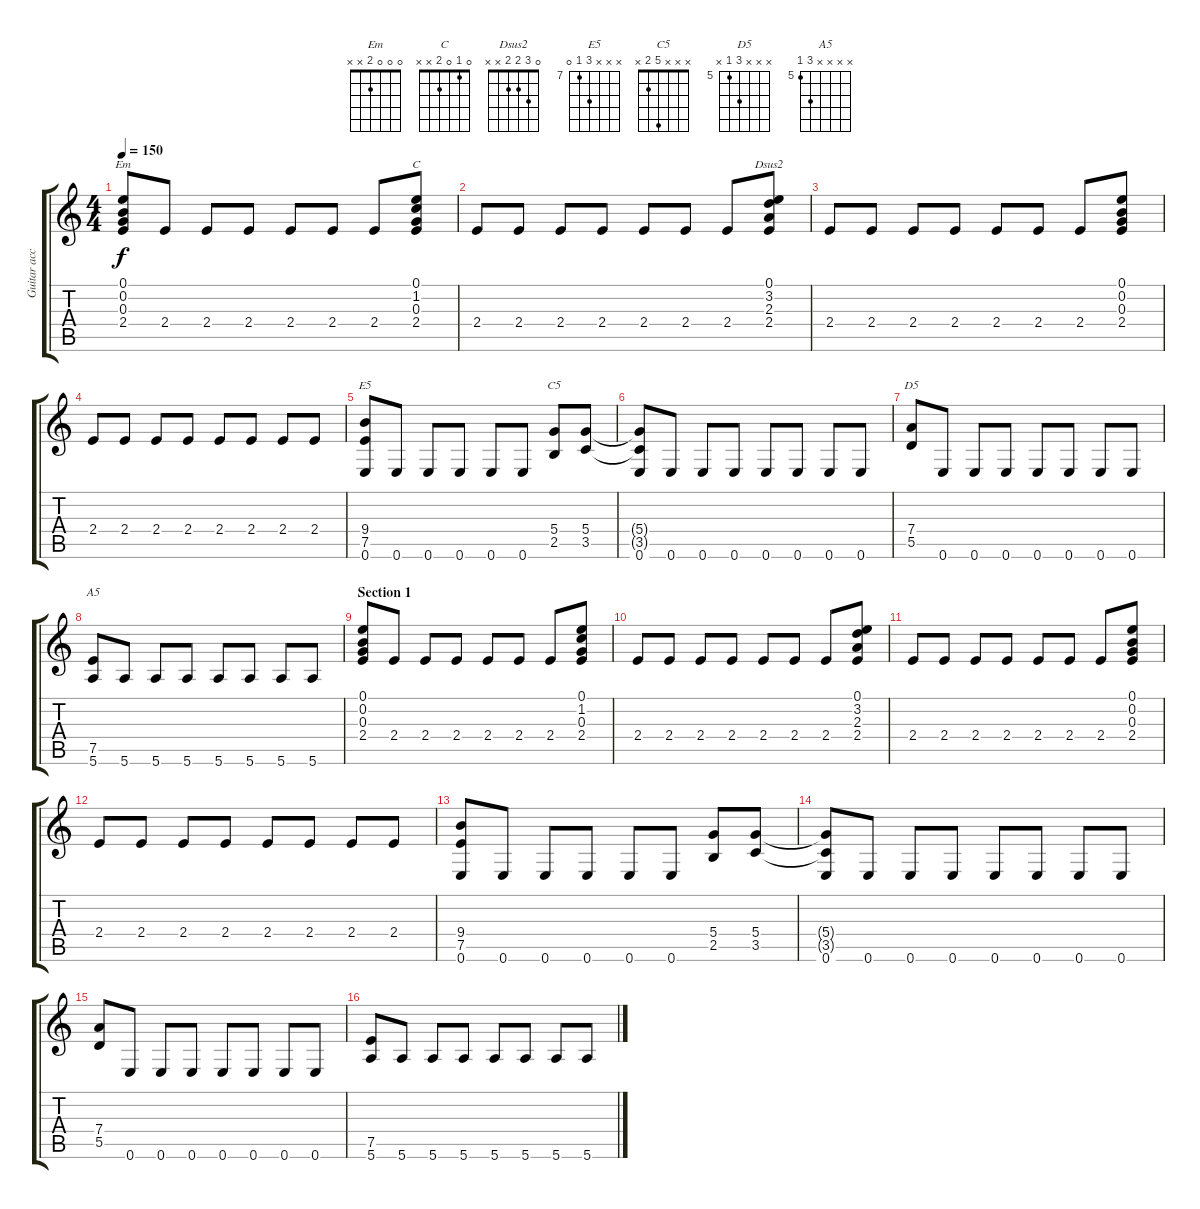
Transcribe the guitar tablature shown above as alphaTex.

\track ("Guitar acc" "Guitar acc") {instrument overdrivenguitar}
\staff {score tabs}
\tuning (E4 B3 G3 D3 A2 E2) {hide}
\chord ("Em" 0 0 0 2 x x)
\chord ("C" 0 1 0 2 x x)
\chord ("Dsus2" 0 3 2 2 x x)
\chord ("E5" x x x 9 7 0) {firstfret 7}
\chord ("C5" x x x 5 2 x)
\chord ("D5" x x x 7 5 x) {firstfret 5}
\chord ("A5" x x x x 7 5) {firstfret 5}
\ts (4 4)
\tempo 150
\clef g2
\ks c
(0.1 0.2 0.3 2.4).8{ch "Em" dy f instrument overdrivenguitar} 2.4.8 2.4.8 2.4.8 2.4.8 2.4.8 2.4.8 (0.1 1.2 0.3 2.4).8{ch "C"} |
2.4.8 2.4.8 2.4.8 2.4.8 2.4.8 2.4.8 2.4.8 (0.1 3.2 2.3 2.4).8{ch "Dsus2"} |
2.4.8 2.4.8 2.4.8 2.4.8 2.4.8 2.4.8 2.4.8 (0.1 0.2 0.3 2.4).8 |
2.4.8 2.4.8 2.4.8 2.4.8 2.4.8 2.4.8 2.4.8 2.4.8 |
(9.4 7.5 0.6).8{ch "E5"} 0.6.8 0.6.8 0.6.8 0.6.8 0.6.8 (5.4 2.5).8{ch "C5"} (5.4 3.5).8 |
(5.4{t} 3.5{t} 0.6).8 0.6.8 0.6.8 0.6.8 0.6.8 0.6.8 0.6.8 0.6.8 |
(7.4 5.5).8{ch "D5"} 0.6.8 0.6.8 0.6.8 0.6.8 0.6.8 0.6.8 0.6.8 |
(7.5 5.6).8{ch "A5"} 5.6.8 5.6.8 5.6.8 5.6.8 5.6.8 5.6.8 5.6.8 |
\section ("" "Section 1")
(0.1 0.2 0.3 2.4).8 2.4.8 2.4.8 2.4.8 2.4.8 2.4.8 2.4.8 (0.1 1.2 0.3 2.4).8 |
2.4.8 2.4.8 2.4.8 2.4.8 2.4.8 2.4.8 2.4.8 (0.1 3.2 2.3 2.4).8 |
2.4.8 2.4.8 2.4.8 2.4.8 2.4.8 2.4.8 2.4.8 (0.1 0.2 0.3 2.4).8 |
2.4.8 2.4.8 2.4.8 2.4.8 2.4.8 2.4.8 2.4.8 2.4.8 |
(9.4 7.5 0.6).8 0.6.8 0.6.8 0.6.8 0.6.8 0.6.8 (5.4 2.5).8 (5.4 3.5).8 |
(5.4{t} 3.5{t} 0.6).8 0.6.8 0.6.8 0.6.8 0.6.8 0.6.8 0.6.8 0.6.8 |
(7.4 5.5).8 0.6.8 0.6.8 0.6.8 0.6.8 0.6.8 0.6.8 0.6.8 |
(7.5 5.6).8 5.6.8 5.6.8 5.6.8 5.6.8 5.6.8 5.6.8 5.6.8
